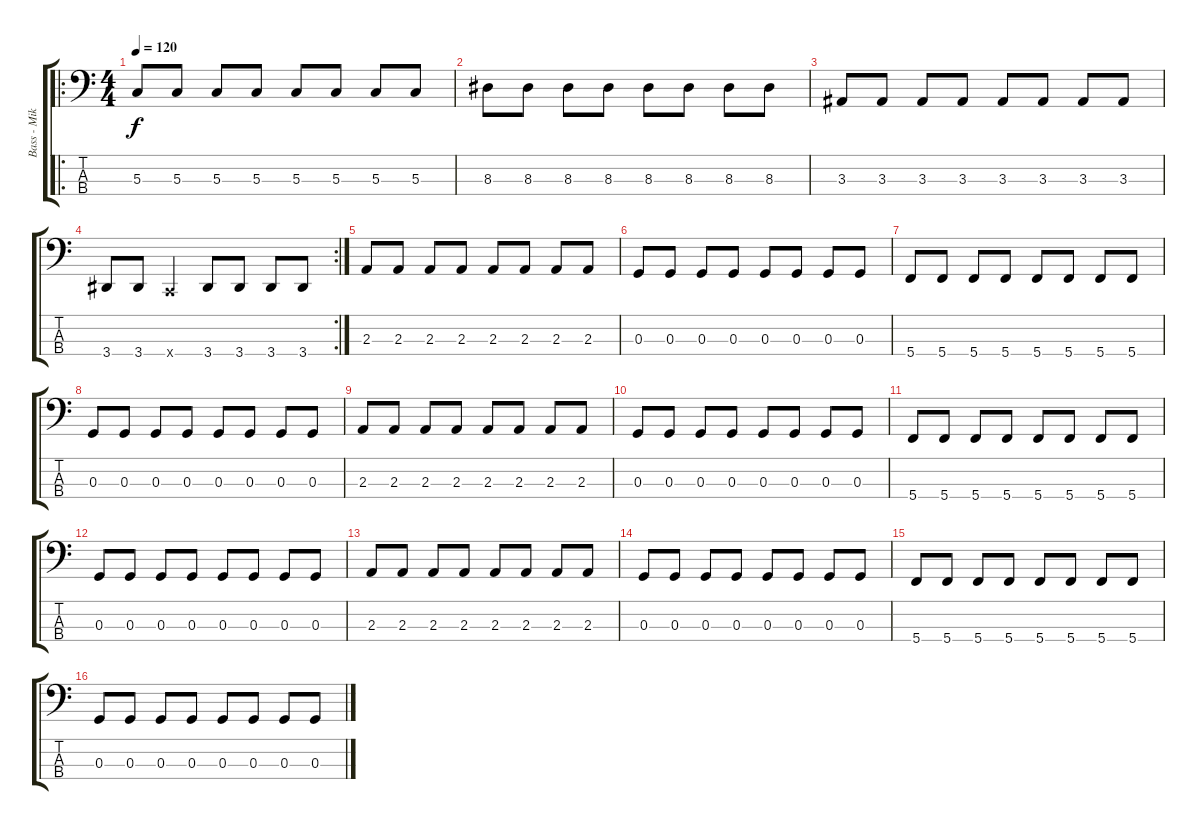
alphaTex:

\track ("Bass - Mike Kroeger" "Bass - Mik") {instrument fretlessbass}
\staff {score tabs}
\tuning (F2 C2 G1 C1) {hide}
\ro
\ts (4 4)
\tempo 120
\clef f4
\ks c
5.3.8{dy f} 5.3.8 5.3.8 5.3.8 5.3.8 5.3.8 5.3.8 5.3.8 |
8.3.8 8.3.8 8.3.8 8.3.8 8.3.8 8.3.8 8.3.8 8.3.8 |
3.3.8 3.3.8 3.3.8 3.3.8 3.3.8 3.3.8 3.3.8 3.3.8 |
\rc 2
3.4.8 3.4.8 0.4{x}.4 3.4.8 3.4.8 3.4.8 3.4.8 |
2.3.8 2.3.8 2.3.8 2.3.8 2.3.8 2.3.8 2.3.8 2.3.8 |
0.3.8 0.3.8 0.3.8 0.3.8 0.3.8 0.3.8 0.3.8 0.3.8 |
5.4.8 5.4.8 5.4.8 5.4.8 5.4.8 5.4.8 5.4.8 5.4.8 |
0.3.8 0.3.8 0.3.8 0.3.8 0.3.8 0.3.8 0.3.8 0.3.8 |
2.3.8 2.3.8 2.3.8 2.3.8 2.3.8 2.3.8 2.3.8 2.3.8 |
0.3.8 0.3.8 0.3.8 0.3.8 0.3.8 0.3.8 0.3.8 0.3.8 |
5.4.8 5.4.8 5.4.8 5.4.8 5.4.8 5.4.8 5.4.8 5.4.8 |
0.3.8 0.3.8 0.3.8 0.3.8 0.3.8 0.3.8 0.3.8 0.3.8 |
2.3.8 2.3.8 2.3.8 2.3.8 2.3.8 2.3.8 2.3.8 2.3.8 |
0.3.8 0.3.8 0.3.8 0.3.8 0.3.8 0.3.8 0.3.8 0.3.8 |
5.4.8 5.4.8 5.4.8 5.4.8 5.4.8 5.4.8 5.4.8 5.4.8 |
0.3.8 0.3.8 0.3.8 0.3.8 0.3.8 0.3.8 0.3.8 0.3.8
